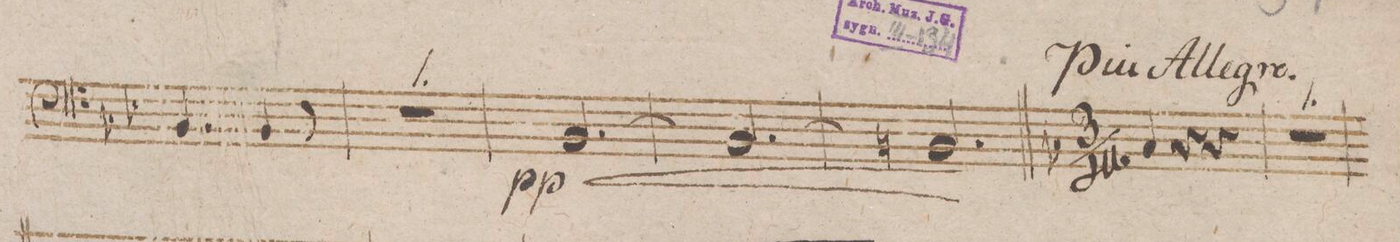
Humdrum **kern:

**kern	**dynam
*I"Violoncello et Baſso.	*
*clefF4	*
*k[b-e-]	*
*M6/8	*
4.BB-/	.
4BB-/	.
8r	.
=71	=71
2.r	.
=72	=72
[>2.BB-/	pp <
=73	=73
(>2.BB-/]	.
=74	=74
2.BBn/)	[
=75||	=75||
*k[b-]	*
*M3/4	*
4C/	.
4r	.
4r	.
=76	=76
2.r	.
=77	=77
*-	*-
